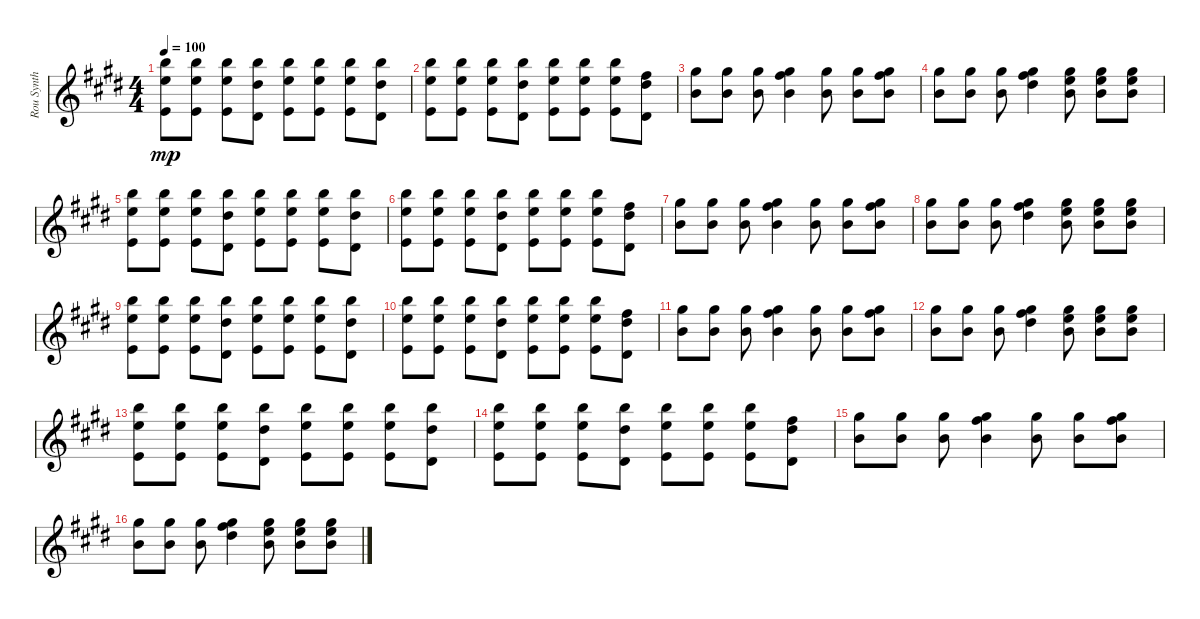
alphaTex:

\track ("Rou Synth 1" "Rou Synth ") {instrument fx3crystal}
\staff {score}
\tuning (E4 B3 G3 D3 A2 E2 B1) {hide}
\ts (4 4)
\tempo 100
\clef g2
\ks e
(19.1 5.2 21.3).8{dy mp} (19.1 5.2 21.3).8 (19.1 5.2 21.3).8 (19.1 4.2 20.3).8 (19.1 5.2 21.3).8 (19.1 5.2 21.3).8 (19.1 5.2 21.3).8 (19.1 4.2 20.3).8 |
(19.1 5.2 21.3).8 (19.1 5.2 21.3).8 (19.1 5.2 21.3).8 (19.1 4.2 20.3).8 (19.1 5.2 21.3).8 (19.1 5.2 21.3).8 (19.1 5.2 21.3).8 (14.1 4.2 20.3).8 |
(16.1 12.2).8 (16.1 12.2).8 (16.1 12.2).8 (16.1 19.2 16.3).4 (16.1 12.2).8 (16.1 12.2).8 (16.1 19.2 16.3).8 |
(16.1 12.2).8 (16.1 12.2).8 (16.1 12.2).8 (16.1 19.2 20.3).4 (16.1 17.2 16.3).8 (16.1 17.2 16.3).8 (16.1 17.2 16.3).8 |
(19.1 5.2 21.3).8 (19.1 5.2 21.3).8 (19.1 5.2 21.3).8 (19.1 4.2 20.3).8 (19.1 5.2 21.3).8 (19.1 5.2 21.3).8 (19.1 5.2 21.3).8 (19.1 4.2 20.3).8 |
(19.1 5.2 21.3).8 (19.1 5.2 21.3).8 (19.1 5.2 21.3).8 (19.1 4.2 20.3).8 (19.1 5.2 21.3).8 (19.1 5.2 21.3).8 (19.1 5.2 21.3).8 (14.1 4.2 20.3).8 |
(16.1 12.2).8 (16.1 12.2).8 (16.1 12.2).8 (16.1 19.2 16.3).4 (16.1 12.2).8 (16.1 12.2).8 (16.1 19.2 16.3).8 |
(16.1 12.2).8 (16.1 12.2).8 (16.1 12.2).8 (16.1 19.2 20.3).4 (16.1 17.2 16.3).8 (16.1 17.2 16.3).8 (16.1 17.2 16.3).8 |
(19.1 5.2 21.3).8 (19.1 5.2 21.3).8 (19.1 5.2 21.3).8 (19.1 4.2 20.3).8 (19.1 5.2 21.3).8 (19.1 5.2 21.3).8 (19.1 5.2 21.3).8 (19.1 4.2 20.3).8 |
(19.1 5.2 21.3).8 (19.1 5.2 21.3).8 (19.1 5.2 21.3).8 (19.1 4.2 20.3).8 (19.1 5.2 21.3).8 (19.1 5.2 21.3).8 (19.1 5.2 21.3).8 (14.1 4.2 20.3).8 |
(16.1 12.2).8 (16.1 12.2).8 (16.1 12.2).8 (16.1 19.2 16.3).4 (16.1 12.2).8 (16.1 12.2).8 (16.1 19.2 16.3).8 |
(16.1 12.2).8 (16.1 12.2).8 (16.1 12.2).8 (16.1 19.2 20.3).4 (16.1 17.2 16.3).8 (16.1 17.2 16.3).8 (16.1 17.2 16.3).8 |
(19.1 5.2 21.3).8 (19.1 5.2 21.3).8 (19.1 5.2 21.3).8 (19.1 4.2 20.3).8 (19.1 5.2 21.3).8 (19.1 5.2 21.3).8 (19.1 5.2 21.3).8 (19.1 4.2 20.3).8 |
(19.1 5.2 21.3).8 (19.1 5.2 21.3).8 (19.1 5.2 21.3).8 (19.1 4.2 20.3).8 (19.1 5.2 21.3).8 (19.1 5.2 21.3).8 (19.1 5.2 21.3).8 (14.1 4.2 20.3).8 |
(16.1 12.2).8 (16.1 12.2).8 (16.1 12.2).8 (16.1 19.2 16.3).4 (16.1 12.2).8 (16.1 12.2).8 (16.1 19.2 16.3).8 |
(16.1 12.2).8 (16.1 12.2).8 (16.1 12.2).8 (16.1 19.2 20.3).4 (16.1 17.2 16.3).8 (16.1 17.2 16.3).8 (16.1 17.2 16.3).8
